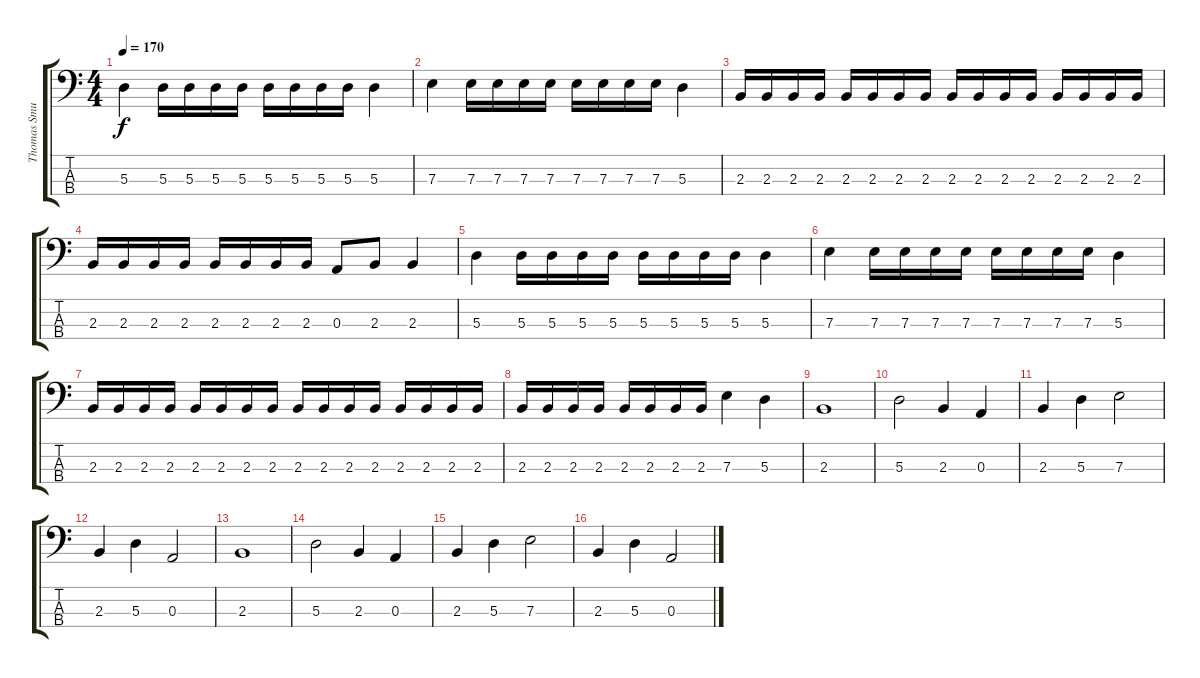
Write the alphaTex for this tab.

\track ("Thomas Smuszynski" "Thomas Smu") {instrument electricbassfinger}
\staff {score tabs}
\tuning (G2 D2 A1 E1) {hide}
\ts (4 4)
\tempo 170
\clef f4
\ks c
5.3.4{dy f} 5.3.16 5.3.16 5.3.16 5.3.16 5.3.16 5.3.16 5.3.16 5.3.16 5.3.4 |
7.3.4 7.3.16 7.3.16 7.3.16 7.3.16 7.3.16 7.3.16 7.3.16 7.3.16 5.3.4 |
2.3.16 2.3.16 2.3.16 2.3.16 2.3.16 2.3.16 2.3.16 2.3.16 2.3.16 2.3.16 2.3.16 2.3.16 2.3.16 2.3.16 2.3.16 2.3.16 |
2.3.16 2.3.16 2.3.16 2.3.16 2.3.16 2.3.16 2.3.16 2.3.16 0.3.8 2.3.8 2.3.4 |
5.3.4 5.3.16 5.3.16 5.3.16 5.3.16 5.3.16 5.3.16 5.3.16 5.3.16 5.3.4 |
7.3.4 7.3.16 7.3.16 7.3.16 7.3.16 7.3.16 7.3.16 7.3.16 7.3.16 5.3.4 |
2.3.16 2.3.16 2.3.16 2.3.16 2.3.16 2.3.16 2.3.16 2.3.16 2.3.16 2.3.16 2.3.16 2.3.16 2.3.16 2.3.16 2.3.16 2.3.16 |
2.3.16 2.3.16 2.3.16 2.3.16 2.3.16 2.3.16 2.3.16 2.3.16 7.3.4 5.3.4 |
2.3.1 |
5.3.2 2.3.4 0.3.4 |
2.3.4 5.3.4 7.3.2 |
2.3.4 5.3.4 0.3.2 |
2.3.1 |
5.3.2 2.3.4 0.3.4 |
2.3.4 5.3.4 7.3.2 |
2.3.4 5.3.4 0.3.2
